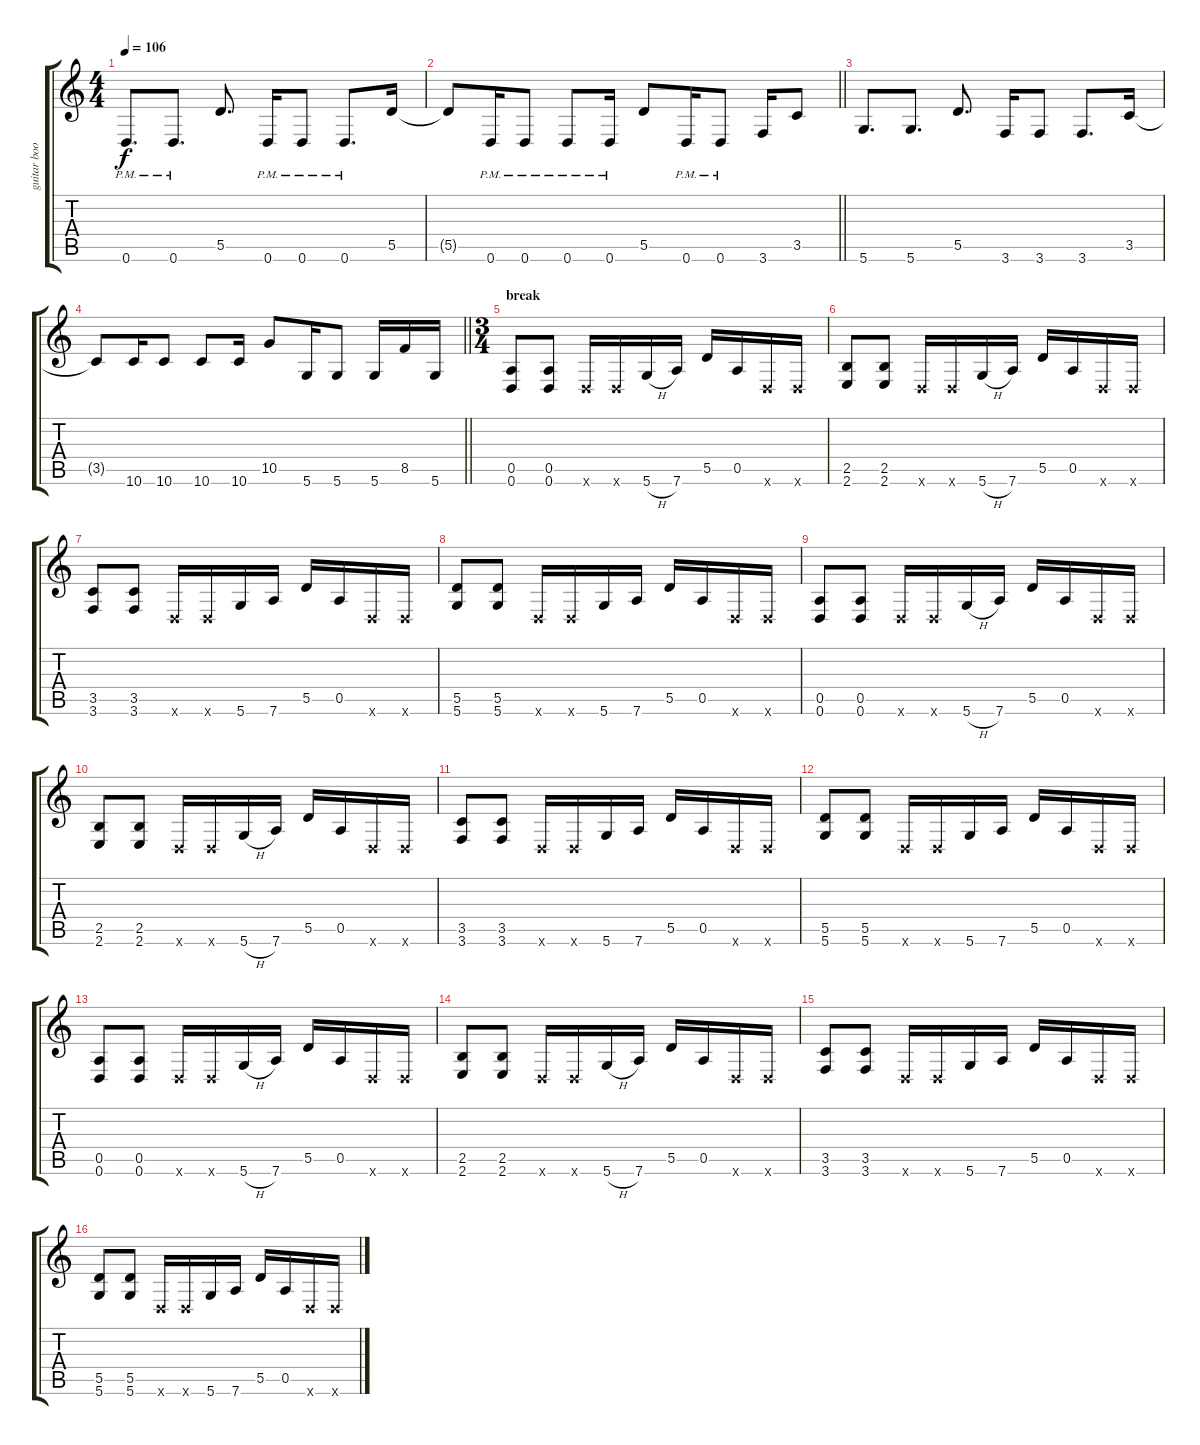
\track ("guitar boost" "guitar boo") {instrument distortionguitar}
\staff {score tabs}
\tuning (E4 B3 G3 D3 A2 D2) {hide}
\ts (4 4)
\tempo 106
\clef g2
\ks c
0.6{pm}.8{d dy f} 0.6{pm}.8{d} 5.5.8{d} 0.6{pm}.16 0.6{pm}.8 0.6{pm}.8{d} 5.5.16 |
\barLineRight lightlight
5.5{t}.8 0.6{pm}.16 0.6{pm}.8 0.6{pm}.8 0.6{pm}.16 5.5.8 0.6{pm}.16 0.6{pm}.8 3.6.16 3.5.8 |
5.6.8{d} 5.6.8{d} 5.5.8{d} 3.6.16 3.6.8 3.6.8{d} 3.5.16 |
\barLineRight lightlight
3.5{t}.8 10.6.16 10.6.8 10.6.8 10.6.16 10.5.8 5.6.16 5.6.8 5.6.16 8.5.16 5.6.16 |
\ts (3 4)
\section ("" "break")
(0.5 0.6).8 (0.5 0.6).8 0.6{x}.16 0.6{x}.16 5.6{h}.16 7.6.16 5.5.16 0.5.16 0.6{x}.16 0.6{x}.16 |
(2.5 2.6).8 (2.5 2.6).8 0.6{x}.16 0.6{x}.16 5.6{h}.16 7.6.16 5.5.16 0.5.16 0.6{x}.16 0.6{x}.16 |
(3.5 3.6).8 (3.5 3.6).8 0.6{x}.16 0.6{x}.16 5.6.16 7.6.16 5.5.16 0.5.16 0.6{x}.16 0.6{x}.16 |
(5.5 5.6).8 (5.5 5.6).8 0.6{x}.16 0.6{x}.16 5.6.16 7.6.16 5.5.16 0.5.16 0.6{x}.16 0.6{x}.16 |
(0.5 0.6).8 (0.5 0.6).8 0.6{x}.16 0.6{x}.16 5.6{h}.16 7.6.16 5.5.16 0.5.16 0.6{x}.16 0.6{x}.16 |
(2.5 2.6).8 (2.5 2.6).8 0.6{x}.16 0.6{x}.16 5.6{h}.16 7.6.16 5.5.16 0.5.16 0.6{x}.16 0.6{x}.16 |
(3.5 3.6).8 (3.5 3.6).8 0.6{x}.16 0.6{x}.16 5.6.16 7.6.16 5.5.16 0.5.16 0.6{x}.16 0.6{x}.16 |
(5.5 5.6).8 (5.5 5.6).8 0.6{x}.16 0.6{x}.16 5.6.16 7.6.16 5.5.16 0.5.16 0.6{x}.16 0.6{x}.16 |
(0.5 0.6).8 (0.5 0.6).8 0.6{x}.16 0.6{x}.16 5.6{h}.16 7.6.16 5.5.16 0.5.16 0.6{x}.16 0.6{x}.16 |
(2.5 2.6).8 (2.5 2.6).8 0.6{x}.16 0.6{x}.16 5.6{h}.16 7.6.16 5.5.16 0.5.16 0.6{x}.16 0.6{x}.16 |
(3.5 3.6).8 (3.5 3.6).8 0.6{x}.16 0.6{x}.16 5.6.16 7.6.16 5.5.16 0.5.16 0.6{x}.16 0.6{x}.16 |
(5.5 5.6).8 (5.5 5.6).8 0.6{x}.16 0.6{x}.16 5.6.16 7.6.16 5.5.16 0.5.16 0.6{x}.16 0.6{x}.16
